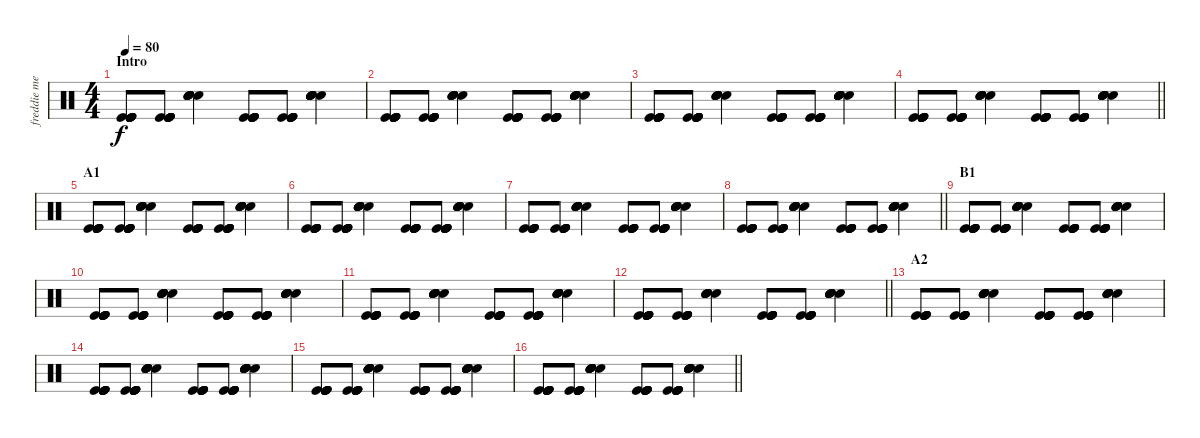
\track ("freddie mercury hands" "freddie me") {instrument percussion}
\staff {score}
\articulation defaults
\ts (4 4)
\section ("" "Intro")
\tempo 80
\clef neutral
\ks c
("Kick (hit)" "Kick (hit)" "Kick (hit)" "Kick (hit)" "Kick (hit)" "Kick (hit)").8{dy f} ("Kick (hit)" "Kick (hit)" "Kick (hit)" "Kick (hit)" "Kick (hit)" "Kick (hit)").8 ("Hand Clap (hit)" "Hand Clap (hit)" "Hand Clap (hit)" "Hand Clap (hit)" "Hand Clap (hit)" "Hand Clap (hit)").4 ("Kick (hit)" "Kick (hit)" "Kick (hit)" "Kick (hit)" "Kick (hit)" "Kick (hit)").8 ("Kick (hit)" "Kick (hit)" "Kick (hit)" "Kick (hit)" "Kick (hit)" "Kick (hit)").8 ("Hand Clap (hit)" "Hand Clap (hit)" "Hand Clap (hit)" "Hand Clap (hit)" "Hand Clap (hit)" "Hand Clap (hit)").4 |
("Kick (hit)" "Kick (hit)" "Kick (hit)" "Kick (hit)" "Kick (hit)" "Kick (hit)").8 ("Kick (hit)" "Kick (hit)" "Kick (hit)" "Kick (hit)" "Kick (hit)" "Kick (hit)").8 ("Hand Clap (hit)" "Hand Clap (hit)" "Hand Clap (hit)" "Hand Clap (hit)" "Hand Clap (hit)" "Hand Clap (hit)").4 ("Kick (hit)" "Kick (hit)" "Kick (hit)" "Kick (hit)" "Kick (hit)" "Kick (hit)").8 ("Kick (hit)" "Kick (hit)" "Kick (hit)" "Kick (hit)" "Kick (hit)" "Kick (hit)").8 ("Hand Clap (hit)" "Hand Clap (hit)" "Hand Clap (hit)" "Hand Clap (hit)" "Hand Clap (hit)" "Hand Clap (hit)").4 |
("Kick (hit)" "Kick (hit)" "Kick (hit)" "Kick (hit)" "Kick (hit)" "Kick (hit)").8 ("Kick (hit)" "Kick (hit)" "Kick (hit)" "Kick (hit)" "Kick (hit)" "Kick (hit)").8 ("Hand Clap (hit)" "Hand Clap (hit)" "Hand Clap (hit)" "Hand Clap (hit)" "Hand Clap (hit)" "Hand Clap (hit)").4 ("Kick (hit)" "Kick (hit)" "Kick (hit)" "Kick (hit)" "Kick (hit)" "Kick (hit)").8 ("Kick (hit)" "Kick (hit)" "Kick (hit)" "Kick (hit)" "Kick (hit)" "Kick (hit)").8 ("Hand Clap (hit)" "Hand Clap (hit)" "Hand Clap (hit)" "Hand Clap (hit)" "Hand Clap (hit)" "Hand Clap (hit)").4 |
\barLineRight lightlight
("Kick (hit)" "Kick (hit)" "Kick (hit)" "Kick (hit)" "Kick (hit)" "Kick (hit)").8 ("Kick (hit)" "Kick (hit)" "Kick (hit)" "Kick (hit)" "Kick (hit)" "Kick (hit)").8 ("Hand Clap (hit)" "Hand Clap (hit)" "Hand Clap (hit)" "Hand Clap (hit)" "Hand Clap (hit)" "Hand Clap (hit)").4 ("Kick (hit)" "Kick (hit)" "Kick (hit)" "Kick (hit)" "Kick (hit)" "Kick (hit)").8 ("Kick (hit)" "Kick (hit)" "Kick (hit)" "Kick (hit)" "Kick (hit)" "Kick (hit)").8 ("Hand Clap (hit)" "Hand Clap (hit)" "Hand Clap (hit)" "Hand Clap (hit)" "Hand Clap (hit)" "Hand Clap (hit)").4 |
\section ("" "A1")
("Kick (hit)" "Kick (hit)" "Kick (hit)" "Kick (hit)" "Kick (hit)" "Kick (hit)").8 ("Kick (hit)" "Kick (hit)" "Kick (hit)" "Kick (hit)" "Kick (hit)" "Kick (hit)").8 ("Hand Clap (hit)" "Hand Clap (hit)" "Hand Clap (hit)" "Hand Clap (hit)" "Hand Clap (hit)" "Hand Clap (hit)").4 ("Kick (hit)" "Kick (hit)" "Kick (hit)" "Kick (hit)" "Kick (hit)" "Kick (hit)").8 ("Kick (hit)" "Kick (hit)" "Kick (hit)" "Kick (hit)" "Kick (hit)" "Kick (hit)").8 ("Hand Clap (hit)" "Hand Clap (hit)" "Hand Clap (hit)" "Hand Clap (hit)" "Hand Clap (hit)" "Hand Clap (hit)").4 |
("Kick (hit)" "Kick (hit)" "Kick (hit)" "Kick (hit)" "Kick (hit)" "Kick (hit)").8 ("Kick (hit)" "Kick (hit)" "Kick (hit)" "Kick (hit)" "Kick (hit)" "Kick (hit)").8 ("Hand Clap (hit)" "Hand Clap (hit)" "Hand Clap (hit)" "Hand Clap (hit)" "Hand Clap (hit)" "Hand Clap (hit)").4 ("Kick (hit)" "Kick (hit)" "Kick (hit)" "Kick (hit)" "Kick (hit)" "Kick (hit)").8 ("Kick (hit)" "Kick (hit)" "Kick (hit)" "Kick (hit)" "Kick (hit)" "Kick (hit)").8 ("Hand Clap (hit)" "Hand Clap (hit)" "Hand Clap (hit)" "Hand Clap (hit)" "Hand Clap (hit)" "Hand Clap (hit)").4 |
("Kick (hit)" "Kick (hit)" "Kick (hit)" "Kick (hit)" "Kick (hit)" "Kick (hit)").8 ("Kick (hit)" "Kick (hit)" "Kick (hit)" "Kick (hit)" "Kick (hit)" "Kick (hit)").8 ("Hand Clap (hit)" "Hand Clap (hit)" "Hand Clap (hit)" "Hand Clap (hit)" "Hand Clap (hit)" "Hand Clap (hit)").4 ("Kick (hit)" "Kick (hit)" "Kick (hit)" "Kick (hit)" "Kick (hit)" "Kick (hit)").8 ("Kick (hit)" "Kick (hit)" "Kick (hit)" "Kick (hit)" "Kick (hit)" "Kick (hit)").8 ("Hand Clap (hit)" "Hand Clap (hit)" "Hand Clap (hit)" "Hand Clap (hit)" "Hand Clap (hit)" "Hand Clap (hit)").4 |
\barLineRight lightlight
("Kick (hit)" "Kick (hit)" "Kick (hit)" "Kick (hit)" "Kick (hit)" "Kick (hit)").8 ("Kick (hit)" "Kick (hit)" "Kick (hit)" "Kick (hit)" "Kick (hit)" "Kick (hit)").8 ("Hand Clap (hit)" "Hand Clap (hit)" "Hand Clap (hit)" "Hand Clap (hit)" "Hand Clap (hit)" "Hand Clap (hit)").4 ("Kick (hit)" "Kick (hit)" "Kick (hit)" "Kick (hit)" "Kick (hit)" "Kick (hit)").8 ("Kick (hit)" "Kick (hit)" "Kick (hit)" "Kick (hit)" "Kick (hit)" "Kick (hit)").8 ("Hand Clap (hit)" "Hand Clap (hit)" "Hand Clap (hit)" "Hand Clap (hit)" "Hand Clap (hit)" "Hand Clap (hit)").4 |
\section ("" "B1")
("Kick (hit)" "Kick (hit)" "Kick (hit)" "Kick (hit)" "Kick (hit)" "Kick (hit)").8 ("Kick (hit)" "Kick (hit)" "Kick (hit)" "Kick (hit)" "Kick (hit)" "Kick (hit)").8 ("Hand Clap (hit)" "Hand Clap (hit)" "Hand Clap (hit)" "Hand Clap (hit)" "Hand Clap (hit)" "Hand Clap (hit)").4 ("Kick (hit)" "Kick (hit)" "Kick (hit)" "Kick (hit)" "Kick (hit)" "Kick (hit)").8 ("Kick (hit)" "Kick (hit)" "Kick (hit)" "Kick (hit)" "Kick (hit)" "Kick (hit)").8 ("Hand Clap (hit)" "Hand Clap (hit)" "Hand Clap (hit)" "Hand Clap (hit)" "Hand Clap (hit)" "Hand Clap (hit)").4 |
("Kick (hit)" "Kick (hit)" "Kick (hit)" "Kick (hit)" "Kick (hit)" "Kick (hit)").8 ("Kick (hit)" "Kick (hit)" "Kick (hit)" "Kick (hit)" "Kick (hit)" "Kick (hit)").8 ("Hand Clap (hit)" "Hand Clap (hit)" "Hand Clap (hit)" "Hand Clap (hit)" "Hand Clap (hit)" "Hand Clap (hit)").4 ("Kick (hit)" "Kick (hit)" "Kick (hit)" "Kick (hit)" "Kick (hit)" "Kick (hit)").8 ("Kick (hit)" "Kick (hit)" "Kick (hit)" "Kick (hit)" "Kick (hit)" "Kick (hit)").8 ("Hand Clap (hit)" "Hand Clap (hit)" "Hand Clap (hit)" "Hand Clap (hit)" "Hand Clap (hit)" "Hand Clap (hit)").4 |
("Kick (hit)" "Kick (hit)" "Kick (hit)" "Kick (hit)" "Kick (hit)" "Kick (hit)").8 ("Kick (hit)" "Kick (hit)" "Kick (hit)" "Kick (hit)" "Kick (hit)" "Kick (hit)").8 ("Hand Clap (hit)" "Hand Clap (hit)" "Hand Clap (hit)" "Hand Clap (hit)" "Hand Clap (hit)" "Hand Clap (hit)").4 ("Kick (hit)" "Kick (hit)" "Kick (hit)" "Kick (hit)" "Kick (hit)" "Kick (hit)").8 ("Kick (hit)" "Kick (hit)" "Kick (hit)" "Kick (hit)" "Kick (hit)" "Kick (hit)").8 ("Hand Clap (hit)" "Hand Clap (hit)" "Hand Clap (hit)" "Hand Clap (hit)" "Hand Clap (hit)" "Hand Clap (hit)").4 |
\barLineRight lightlight
("Kick (hit)" "Kick (hit)" "Kick (hit)" "Kick (hit)" "Kick (hit)" "Kick (hit)").8 ("Kick (hit)" "Kick (hit)" "Kick (hit)" "Kick (hit)" "Kick (hit)" "Kick (hit)").8 ("Hand Clap (hit)" "Hand Clap (hit)" "Hand Clap (hit)" "Hand Clap (hit)" "Hand Clap (hit)" "Hand Clap (hit)").4 ("Kick (hit)" "Kick (hit)" "Kick (hit)" "Kick (hit)" "Kick (hit)" "Kick (hit)").8 ("Kick (hit)" "Kick (hit)" "Kick (hit)" "Kick (hit)" "Kick (hit)" "Kick (hit)").8 ("Hand Clap (hit)" "Hand Clap (hit)" "Hand Clap (hit)" "Hand Clap (hit)" "Hand Clap (hit)" "Hand Clap (hit)").4 |
\section ("" "A2")
("Kick (hit)" "Kick (hit)" "Kick (hit)" "Kick (hit)" "Kick (hit)" "Kick (hit)").8 ("Kick (hit)" "Kick (hit)" "Kick (hit)" "Kick (hit)" "Kick (hit)" "Kick (hit)").8 ("Hand Clap (hit)" "Hand Clap (hit)" "Hand Clap (hit)" "Hand Clap (hit)" "Hand Clap (hit)" "Hand Clap (hit)").4 ("Kick (hit)" "Kick (hit)" "Kick (hit)" "Kick (hit)" "Kick (hit)" "Kick (hit)").8 ("Kick (hit)" "Kick (hit)" "Kick (hit)" "Kick (hit)" "Kick (hit)" "Kick (hit)").8 ("Hand Clap (hit)" "Hand Clap (hit)" "Hand Clap (hit)" "Hand Clap (hit)" "Hand Clap (hit)" "Hand Clap (hit)").4 |
("Kick (hit)" "Kick (hit)" "Kick (hit)" "Kick (hit)" "Kick (hit)" "Kick (hit)").8 ("Kick (hit)" "Kick (hit)" "Kick (hit)" "Kick (hit)" "Kick (hit)" "Kick (hit)").8 ("Hand Clap (hit)" "Hand Clap (hit)" "Hand Clap (hit)" "Hand Clap (hit)" "Hand Clap (hit)" "Hand Clap (hit)").4 ("Kick (hit)" "Kick (hit)" "Kick (hit)" "Kick (hit)" "Kick (hit)" "Kick (hit)").8 ("Kick (hit)" "Kick (hit)" "Kick (hit)" "Kick (hit)" "Kick (hit)" "Kick (hit)").8 ("Hand Clap (hit)" "Hand Clap (hit)" "Hand Clap (hit)" "Hand Clap (hit)" "Hand Clap (hit)" "Hand Clap (hit)").4 |
("Kick (hit)" "Kick (hit)" "Kick (hit)" "Kick (hit)" "Kick (hit)" "Kick (hit)").8 ("Kick (hit)" "Kick (hit)" "Kick (hit)" "Kick (hit)" "Kick (hit)" "Kick (hit)").8 ("Hand Clap (hit)" "Hand Clap (hit)" "Hand Clap (hit)" "Hand Clap (hit)" "Hand Clap (hit)" "Hand Clap (hit)").4 ("Kick (hit)" "Kick (hit)" "Kick (hit)" "Kick (hit)" "Kick (hit)" "Kick (hit)").8 ("Kick (hit)" "Kick (hit)" "Kick (hit)" "Kick (hit)" "Kick (hit)" "Kick (hit)").8 ("Hand Clap (hit)" "Hand Clap (hit)" "Hand Clap (hit)" "Hand Clap (hit)" "Hand Clap (hit)" "Hand Clap (hit)").4 |
\barLineRight lightlight
("Kick (hit)" "Kick (hit)" "Kick (hit)" "Kick (hit)" "Kick (hit)" "Kick (hit)").8 ("Kick (hit)" "Kick (hit)" "Kick (hit)" "Kick (hit)" "Kick (hit)" "Kick (hit)").8 ("Hand Clap (hit)" "Hand Clap (hit)" "Hand Clap (hit)" "Hand Clap (hit)" "Hand Clap (hit)" "Hand Clap (hit)").4 ("Kick (hit)" "Kick (hit)" "Kick (hit)" "Kick (hit)" "Kick (hit)" "Kick (hit)").8 ("Kick (hit)" "Kick (hit)" "Kick (hit)" "Kick (hit)" "Kick (hit)" "Kick (hit)").8 ("Hand Clap (hit)" "Hand Clap (hit)" "Hand Clap (hit)" "Hand Clap (hit)" "Hand Clap (hit)" "Hand Clap (hit)").4
